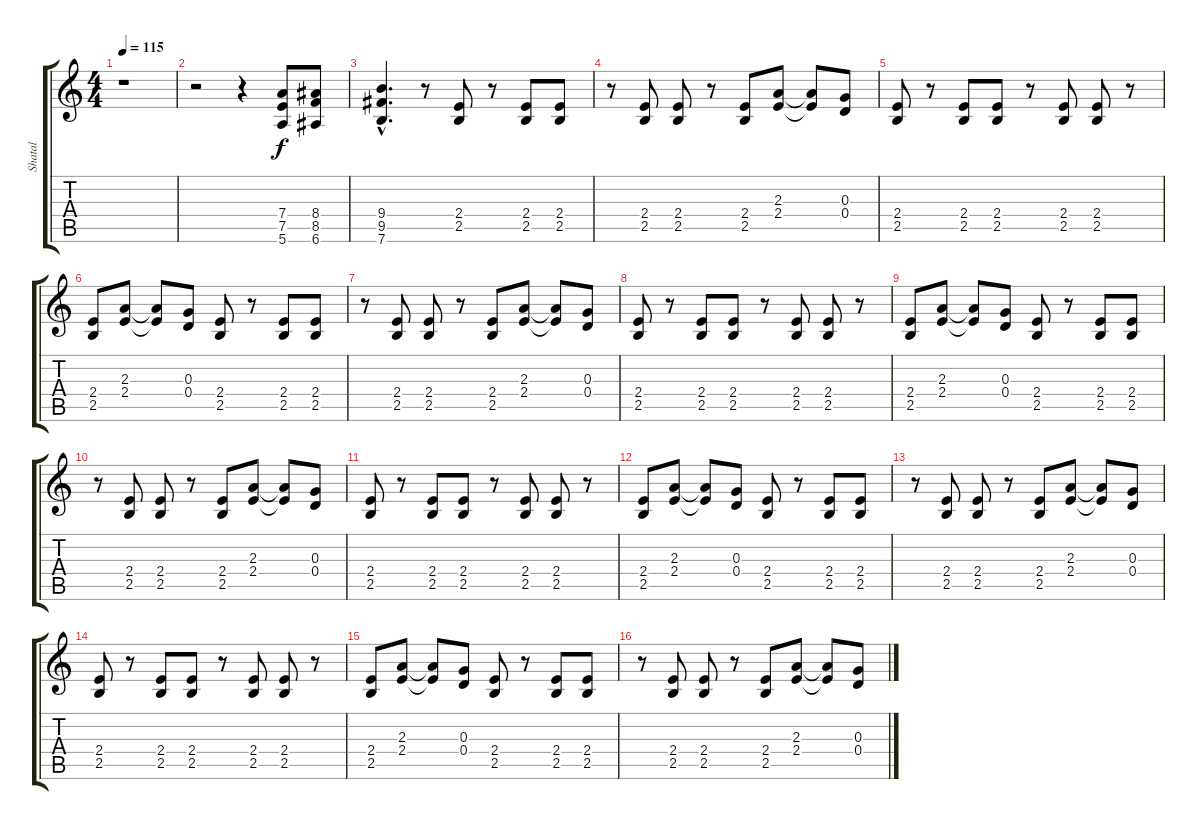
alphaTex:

\track ("Shatal" "Shatal") {instrument distortionguitar}
\staff {score tabs}
\tuning (E4 B3 G3 D3 A2 E2) {hide}
\ts (4 4)
\tempo 115
\clef g2
\ks c
r.1{dy f instrument distortionguitar} |
r.2 r.4 (7.4 7.5 5.6).8 (8.4 8.5 6.6).8 |
(9.4{hac} 9.5{hac} 7.6{hac}).4{d} r.8 (2.4 2.5).8 r.8 (2.4 2.5).8 (2.4 2.5).8 |
r.8 (2.4 2.5).8 (2.4 2.5).8 r.8 (2.4 2.5).8 (2.3 2.4).8 (2.3{t} 2.4{t}).8 (0.3 0.4).8 |
(2.4 2.5).8 r.8 (2.4 2.5).8 (2.4 2.5).8 r.8 (2.4 2.5).8 (2.4 2.5).8 r.8 |
(2.4 2.5).8 (2.3 2.4).8 (2.3{t} 2.4{t}).8 (0.3 0.4).8 (2.4 2.5).8 r.8 (2.4 2.5).8 (2.4 2.5).8 |
r.8 (2.4 2.5).8 (2.4 2.5).8 r.8 (2.4 2.5).8 (2.3 2.4).8 (2.3{t} 2.4{t}).8 (0.3 0.4).8 |
(2.4 2.5).8 r.8 (2.4 2.5).8 (2.4 2.5).8 r.8 (2.4 2.5).8 (2.4 2.5).8 r.8 |
(2.4 2.5).8 (2.3 2.4).8 (2.3{t} 2.4{t}).8 (0.3 0.4).8 (2.4 2.5).8 r.8 (2.4 2.5).8 (2.4 2.5).8 |
r.8 (2.4 2.5).8 (2.4 2.5).8 r.8 (2.4 2.5).8 (2.3 2.4).8 (2.3{t} 2.4{t}).8 (0.3 0.4).8 |
(2.4 2.5).8 r.8 (2.4 2.5).8 (2.4 2.5).8 r.8 (2.4 2.5).8 (2.4 2.5).8 r.8 |
(2.4 2.5).8 (2.3 2.4).8 (2.3{t} 2.4{t}).8 (0.3 0.4).8 (2.4 2.5).8 r.8 (2.4 2.5).8 (2.4 2.5).8 |
r.8 (2.4 2.5).8 (2.4 2.5).8 r.8 (2.4 2.5).8 (2.3 2.4).8 (2.3{t} 2.4{t}).8 (0.3 0.4).8 |
(2.4 2.5).8 r.8 (2.4 2.5).8 (2.4 2.5).8 r.8 (2.4 2.5).8 (2.4 2.5).8 r.8 |
(2.4 2.5).8 (2.3 2.4).8 (2.3{t} 2.4{t}).8 (0.3 0.4).8 (2.4 2.5).8 r.8 (2.4 2.5).8 (2.4 2.5).8 |
r.8 (2.4 2.5).8 (2.4 2.5).8 r.8 (2.4 2.5).8 (2.3 2.4).8 (2.3{t} 2.4{t}).8 (0.3 0.4).8
